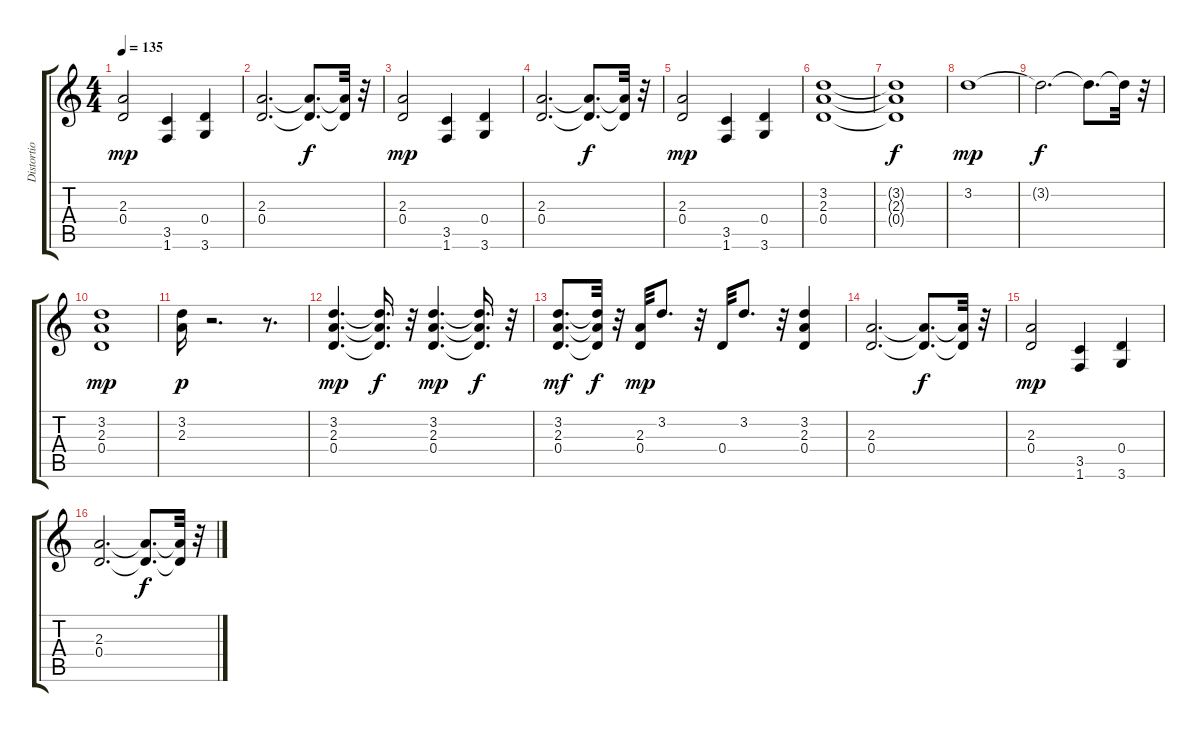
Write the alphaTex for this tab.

\track ("Distortio" "Distortio") {instrument distortionguitar}
\staff {score tabs}
\tuning (E4 B3 G3 D3 A2 E2) {hide}
\ts (4 4)
\tempo 135
\clef g2
\ks c
(2.3 0.4).2{dy mp} (3.5 1.6).4 (0.4 3.6).4 |
(2.3 0.4).2{d} (2.3{t} 0.4{t}).8{d dy f} (2.3{t} 0.4{t}).32 r.32 |
(2.3 0.4).2{dy mp} (3.5 1.6).4 (0.4 3.6).4 |
(2.3 0.4).2{d} (2.3{t} 0.4{t}).8{d dy f} (2.3{t} 0.4{t}).32 r.32 |
(2.3 0.4).2{dy mp} (3.5 1.6).4 (0.4 3.6).4 |
(3.2 2.3 0.4).1 |
(3.2{t} 2.3{t} 0.4{t}).1{dy f} |
3.2.1{dy mp} |
3.2{t}.2{d dy f} 3.2{t}.8{d} 3.2{t}.32 r.32 |
(3.2 2.3 0.4).1{dy mp} |
(3.2 2.3).16{dy p} r.2{d} r.8{d} |
(3.2 2.3 0.4).4{d dy mp} (3.2{t} 2.3{t} 0.4{t}).16{d dy f} r.32 (3.2 2.3 0.4).4{d dy mp} (3.2{t} 2.3{t} 0.4{t}).16{d dy f} r.32 |
(3.2 2.3 0.4).8{d dy mf} (3.2{t} 2.3{t} 0.4{t}).32{dy f} r.32 (2.3 0.4).32{dy mp} 3.2.8{d} r.32 0.4.32 3.2.8{d} r.32 (3.2 2.3 0.4).4 |
(2.3 0.4).2{d} (2.3{t} 0.4{t}).8{d dy f} (2.3{t} 0.4{t}).32 r.32 |
(2.3 0.4).2{dy mp} (3.5 1.6).4 (0.4 3.6).4 |
(2.3 0.4).2{d} (2.3{t} 0.4{t}).8{d dy f} (2.3{t} 0.4{t}).32 r.32
